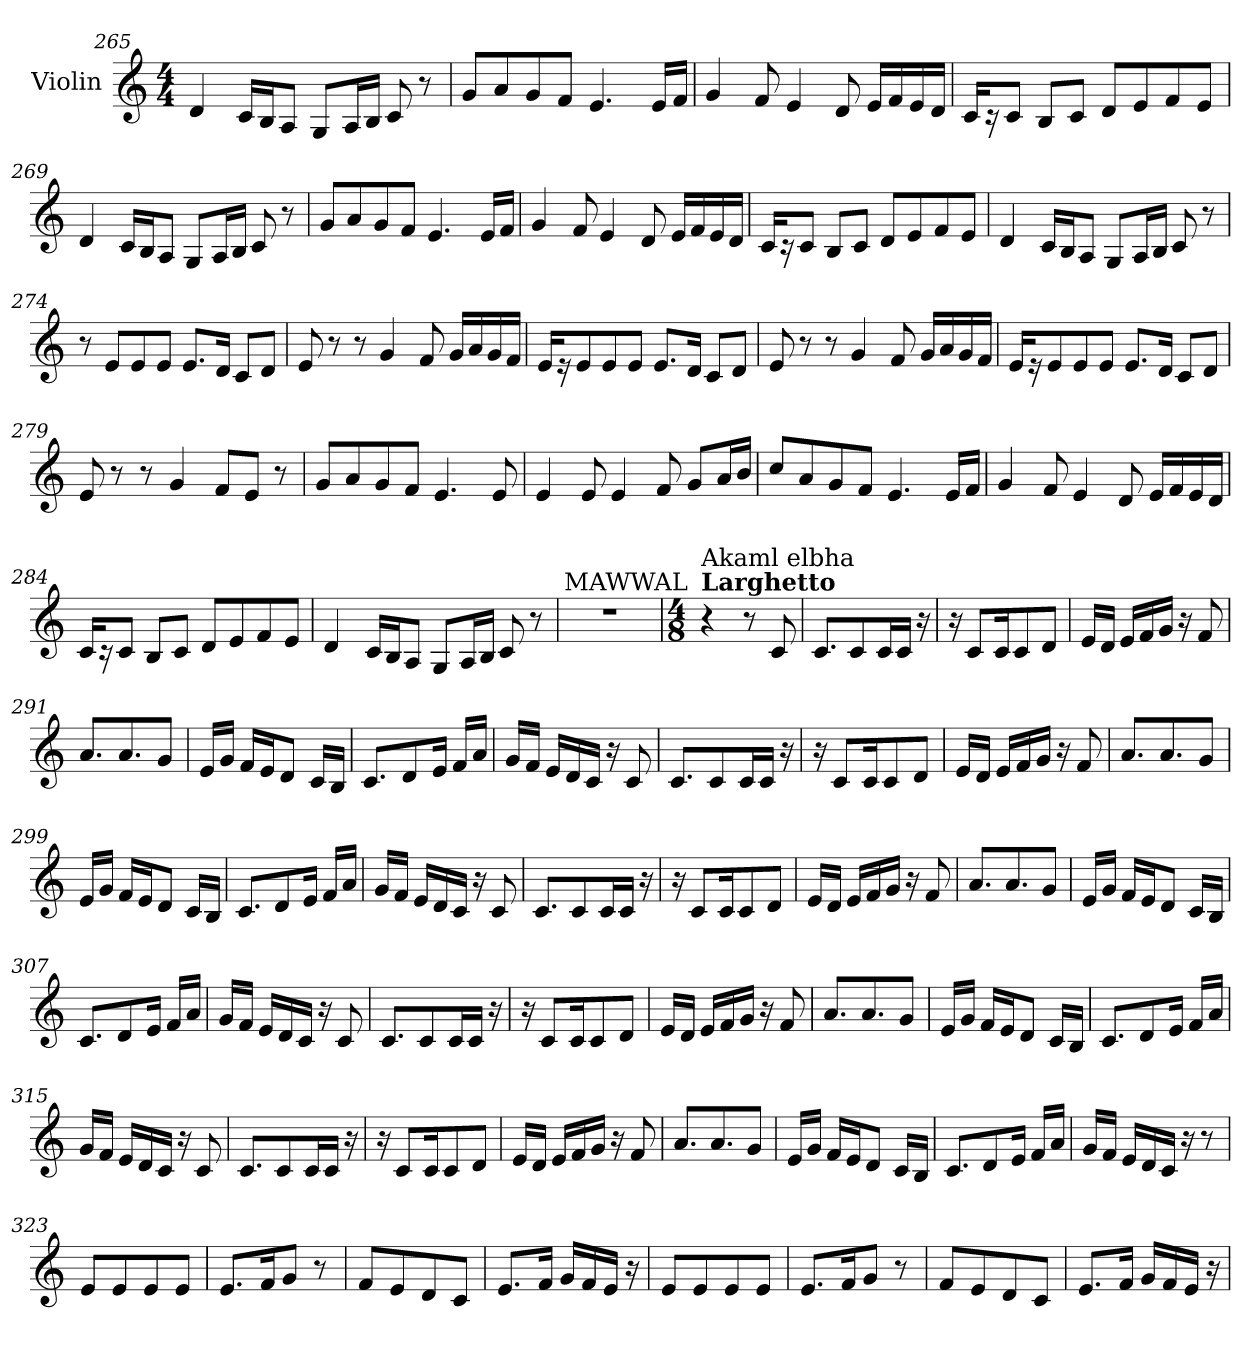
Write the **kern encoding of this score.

**kern
*part1
*staff1
*I"Violin
!!LO:LB:g=z
*clefG2
*k[]
*M4/4
=265
4d/
16c/LL
16B/J
8A/J
8G/L
16A/L
16B/JJ
8c/
8r
=266
8g/L
8a/
8g/
8f/J
4.e/
16e/LL
16f/JJ
=267
4g/
8f/
4e/
8d/
16e/LL
16f/
16e/
16d/JJ
=268
16c/KL
16r
8c/J
8B/L
8c/J
8d/L
8e/
8f/
8e/J
!!LO:LB:g=z
=269
4d/
16c/LL
16B/J
8A/J
8G/L
16A/L
16B/JJ
8c/
8r
=270
8g/L
8a/
8g/
8f/J
4.e/
16e/LL
16f/JJ
=271
4g/
8f/
4e/
8d/
16e/LL
16f/
16e/
16d/JJ
=272
16c/KL
16r
8c/J
8B/L
8c/J
8d/L
8e/
8f/
8e/J
!!LO:LB:g=z
=273
4d/
16c/LL
16B/J
8A/J
8G/L
16A/L
16B/JJ
8c/
8r
=274
8r
8e/L
8e/
8e/J
8.e/L
16d/Jk
8c/L
8d/J
=275
8e/
8r
8r
4g/
8f/
16g/LL
16a/
16g/
16f/JJ
=276
16e/KL
16r
8e/
8e/
8e/J
8.e/L
16d/Jk
8c/L
8d/J
!!LO:LB:g=z
=277
8e/
8r
8r
4g/
8f/
16g/LL
16a/
16g/
16f/JJ
=278
16e/KL
16r
8e/
8e/
8e/J
8.e/L
16d/Jk
8c/L
8d/J
=279
8e/
8r
8r
4g/
8f/L
8e/J
8r
=280
8g/L
8a/
8g/
8f/J
4.e/
8e/
!!LO:PB:g=z
=281
4e/
8e/
4e/
8f/
8g/L
16a/L
16b/JJ
=282
8cc/L
8a/
8g/
8f/J
4.e/
16e/LL
16f/JJ
=283
4g/
8f/
4e/
8d/
16e/LL
16f/
16e/
16d/JJ
=284
16c/KL
16r
8c/J
8B/L
8c/J
8d/L
8e/
8f/
8e/J
!!LO:LB:g=z
=285
4d/
16c/LL
16B/J
8A/J
8G/L
16A/L
16B/JJ
8c/
8r
=286
!LO:TX:a:t=MAWWAL
1r
=287
*M4/8
*MM100
!LO:TX:a:B:t=Larghetto
!LO:TX:a:t=Akaml elbha
4r
8r
8c/
=288
8.c/L
8c/
16c/L
16c/JJ
16r
=289
16r
8c/L
16c/K
8c/
8d/J
!!LO:LB:g=z
=290
16e/LL
16d/JJ
16e/LL
16f/
16g/JJ
16r
8f/
=291
8.a/L
8.a/
8g/J
=292
16e/LL
16g/JJ
16f/LL
16e/J
8d/J
16c/LL
16B/JJ
=293
8.c/L
8d/
16e/Jk
16f/LL
16a/JJ
=294
16g/LL
16f/JJ
16e/LL
16d/
16c/JJ
16r
8c/
=295
8.c/L
8c/
16c/L
16c/JJ
16r
!!LO:LB:g=z
=296
16r
8c/L
16c/K
8c/
8d/J
=297
16e/LL
16d/JJ
16e/LL
16f/
16g/JJ
16r
8f/
=298
8.a/L
8.a/
8g/J
=299
16e/LL
16g/JJ
16f/LL
16e/J
8d/J
16c/LL
16B/JJ
=300
8.c/L
8d/
16e/Jk
16f/LL
16a/JJ
=301
16g/LL
16f/JJ
16e/LL
16d/
16c/JJ
16r
8c/
!!LO:LB:g=z
=302
8.c/L
8c/
16c/L
16c/JJ
16r
=303
16r
8c/L
16c/K
8c/
8d/J
=304
16e/LL
16d/JJ
16e/LL
16f/
16g/JJ
16r
8f/
=305
8.a/L
8.a/
8g/J
=306
16e/LL
16g/JJ
16f/LL
16e/J
8d/J
16c/LL
16B/JJ
=307
8.c/L
8d/
16e/Jk
16f/LL
16a/JJ
!!LO:LB:g=z
=308
16g/LL
16f/JJ
16e/LL
16d/
16c/JJ
16r
8c/
=309
8.c/L
8c/
16c/L
16c/JJ
16r
=310
16r
8c/L
16c/K
8c/
8d/J
=311
16e/LL
16d/JJ
16e/LL
16f/
16g/JJ
16r
8f/
=312
8.a/L
8.a/
8g/J
=313
16e/LL
16g/JJ
16f/LL
16e/J
8d/J
16c/LL
16B/JJ
!!LO:LB:g=z
=314
8.c/L
8d/
16e/Jk
16f/LL
16a/JJ
=315
16g/LL
16f/JJ
16e/LL
16d/
16c/JJ
16r
8c/
=316
8.c/L
8c/
16c/L
16c/JJ
16r
=317
16r
8c/L
16c/K
8c/
8d/J
=318
16e/LL
16d/JJ
16e/LL
16f/
16g/JJ
16r
8f/
=319
8.a/L
8.a/
8g/J
!!LO:LB:g=z
=320
16e/LL
16g/JJ
16f/LL
16e/J
8d/J
16c/LL
16B/JJ
=321
8.c/L
8d/
16e/Jk
16f/LL
16a/JJ
=322
16g/LL
16f/JJ
16e/LL
16d/
16c/JJ
16r
8r
=323
8e/L
8e/
8e/
8e/J
=324
8.e/L
16f/K
8g/J
8r
=325
8f/L
8e/
8d/
8c/J
=326
8.e/L
16f/Jk
16g/LL
16f/
16e/JJ
16r
!!LO:PB:g=z
=327
8e/L
8e/
8e/
8e/J
=328
8.e/L
16f/K
8g/J
8r
=329
8f/L
8e/
8d/
8c/J
=330
8.e/L
16f/Jk
16g/LL
16f/
16e/JJ
16r
=
*-
